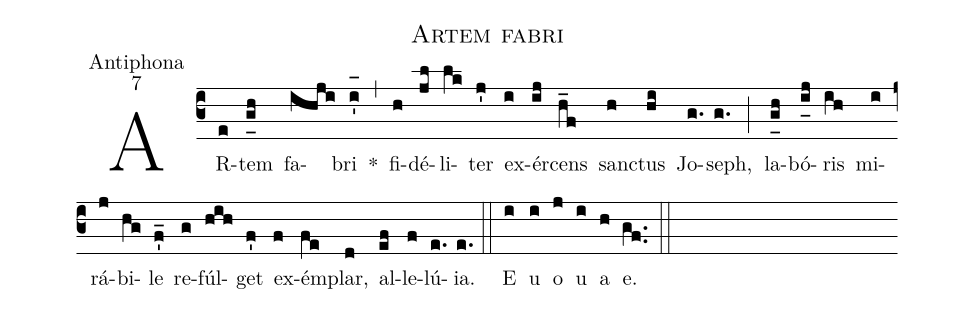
name:Artem fabri;
office-part:Antiphona;
mode:7;
%%
(c3) AR(e)tem(g_[uh:l]h) fa(ihji)bri(i'_[oh:h]) *(,) fi(h)dé(jl)li(lk)ter(j') ex(i)ér(ij)cens(h_f) san(h)ctus(hi) Jo(g.)seph,(g.) (;) la(g_[uh:l]h)bó(i_[uh:l]j)ris(ih) mi(i)rá(j)bi(hg)le(f'_) re(g)fúl(hih)get(f') ex(f)ém(fe)plar,(d) al(ef)le(f)lú(e.){ia}.(e.) (::) <eu>E(i) u(i) o(j) u(i) a(h) e.</eu>(gf..) (::)
